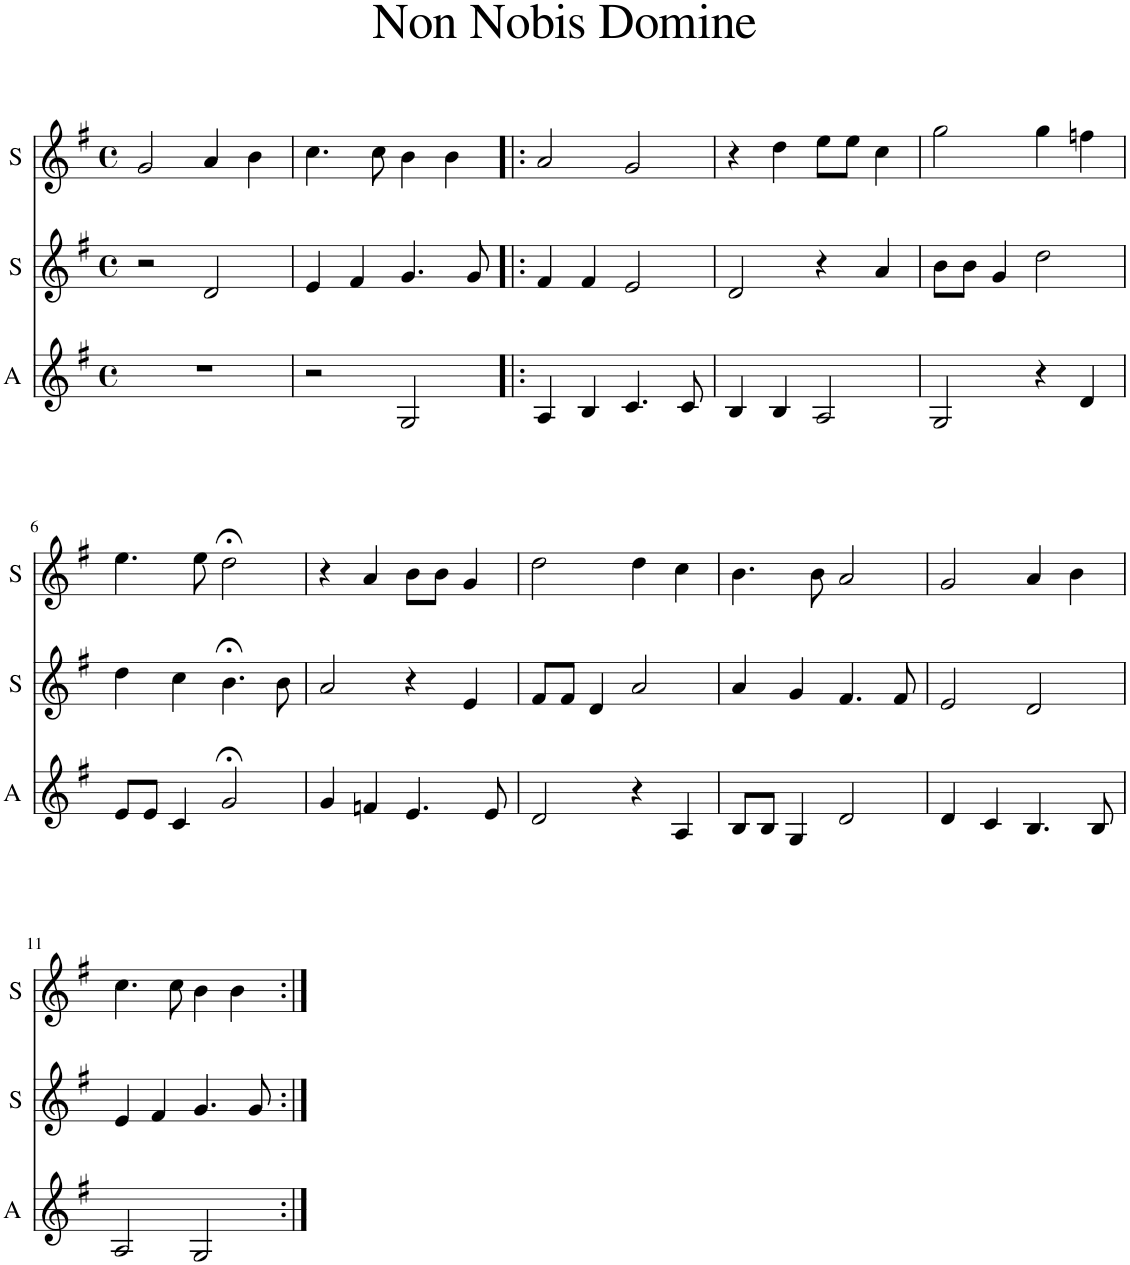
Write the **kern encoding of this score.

**kern	**kern	**kern
*part3	*part2	*part1
*staff3	*staff2	*staff1
*I"A	*I"S	*I"S
*I'A	*I'S	*I'S
*clefG2	*clefG2	*clefG2
*k[f#]	*k[f#]	*k[f#]
*M4/4	*M4/4	*M4/4
*met(c)	*met(c)	*met(c)
=1	=1	=1
1r	2r	2g/
.	2d/	4a/
.	.	4b\
=2	=2	=2
2r	4e/	4.cc\
.	4f#/	.
.	.	8cc\
2G/	4.g/	4b\
.	.	4b\
.	8g/	.
=3!|:	=3!|:	=3!|:
4A/	4f#/	2a/
4B/	4f#/	.
4.c/	2e/	2g/
8c/	.	.
=4	=4	=4
4B/	2d/	4r
4B/	.	4dd\
2A/	4r	8ee\L
.	.	8ee\J
.	4a/	4cc\
=5	=5	=5
2G/	8b\L	2gg\
.	8b\J	.
.	4g/	.
4r	2dd\	4gg\
4d/	.	4ffn\
!!LO:LB:g=z
=6	=6	=6
8e/L	4dd\	4.ee\
8e/J	.	.
4c/	4cc\	.
.	.	8ee\
2g;</	4.b;<\	2dd;<\
.	8b\	.
=7	=7	=7
4g/	2a/	4r
4fn/	.	4a/
4.e/	4r	8b\L
.	.	8b\J
.	4e/	4g/
8e/	.	.
=8	=8	=8
2d/	8f#/L	2dd\
.	8f#/J	.
.	4d/	.
4r	2a/	4dd\
4A/	.	4cc\
=9	=9	=9
8B/L	4a/	4.b\
8B/J	.	.
4G/	4g/	.
.	.	8b\
2d/	4.f#/	2a/
.	8f#/	.
=10	=10	=10
4d/	2e/	2g/
4c/	.	.
4.B/	2d/	4a/
.	.	4b\
8B/	.	.
!!LO:LB:g=z
=11	=11	=11
2A/	4e/	4.cc\
.	4f#/	.
.	.	8cc\
2G/	4.g/	4b\
.	.	4b\
.	8g/	.
=:|!	=:|!	=:|!
*-	*-	*-
